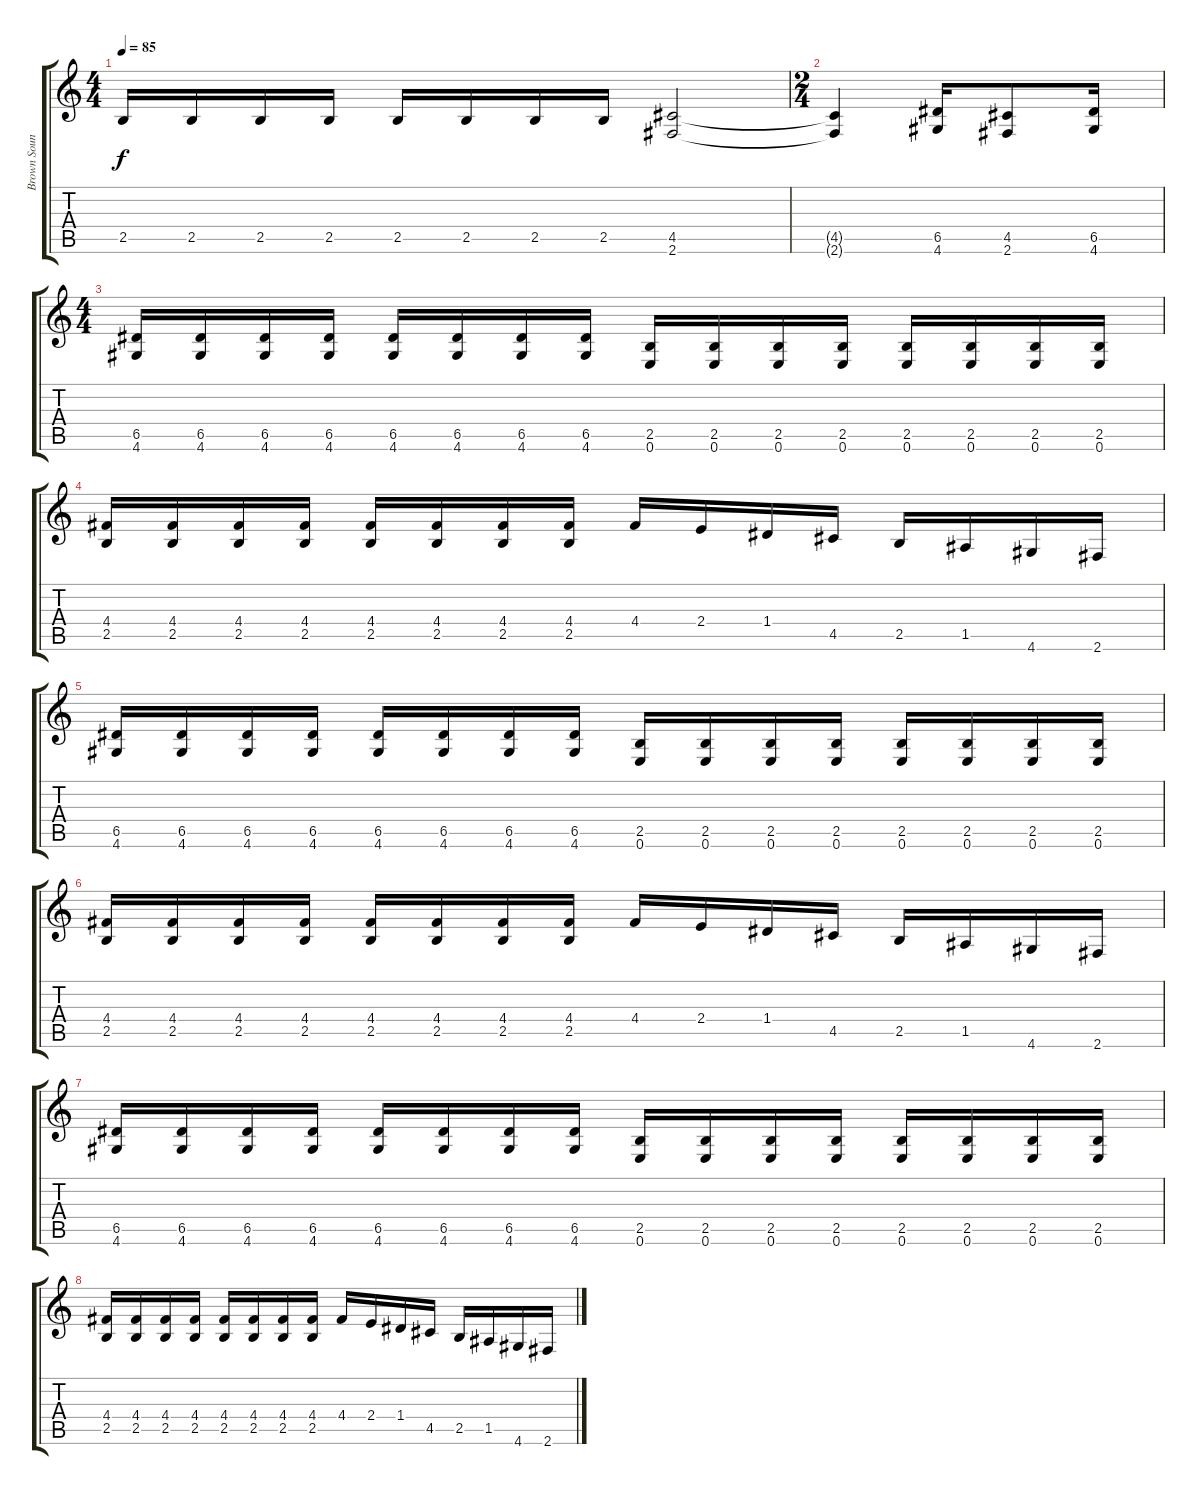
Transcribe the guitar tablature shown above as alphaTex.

\track ("Brown Sound" "Brown Soun") {instrument distortionguitar}
\staff {score tabs}
\tuning (E4 B3 G3 D3 A2 E2) {hide}
\ts (4 4)
\tempo 85
\clef g2
\ks c
2.5.16{dy f} 2.5.16 2.5.16 2.5.16 2.5.16 2.5.16 2.5.16 2.5.16 (4.5 2.6).2{instrument distortionguitar} |
\ts (2 4)
(4.5{t} 2.6{t}).4 (6.5 4.6).16 (4.5 2.6).8 (6.5 4.6).16 |
\ts (4 4)
(6.5 4.6).16 (6.5 4.6).16 (6.5 4.6).16 (6.5 4.6).16 (6.5 4.6).16 (6.5 4.6).16 (6.5 4.6).16 (6.5 4.6).16 (2.5 0.6).16 (2.5 0.6).16 (2.5 0.6).16 (2.5 0.6).16 (2.5 0.6).16 (2.5 0.6).16 (2.5 0.6).16 (2.5 0.6).16 |
(4.4 2.5).16 (4.4 2.5).16 (4.4 2.5).16 (4.4 2.5).16 (4.4 2.5).16 (4.4 2.5).16 (4.4 2.5).16 (4.4 2.5).16 4.4.16 2.4.16 1.4.16 4.5.16 2.5.16 1.5.16 4.6.16 2.6.16 |
(6.5 4.6).16 (6.5 4.6).16 (6.5 4.6).16 (6.5 4.6).16 (6.5 4.6).16 (6.5 4.6).16 (6.5 4.6).16 (6.5 4.6).16 (2.5 0.6).16 (2.5 0.6).16 (2.5 0.6).16 (2.5 0.6).16 (2.5 0.6).16 (2.5 0.6).16 (2.5 0.6).16 (2.5 0.6).16 |
(4.4 2.5).16 (4.4 2.5).16 (4.4 2.5).16 (4.4 2.5).16 (4.4 2.5).16 (4.4 2.5).16 (4.4 2.5).16 (4.4 2.5).16 4.4.16 2.4.16 1.4.16 4.5.16 2.5.16 1.5.16 4.6.16 2.6.16 |
(6.5 4.6).16 (6.5 4.6).16 (6.5 4.6).16 (6.5 4.6).16 (6.5 4.6).16 (6.5 4.6).16 (6.5 4.6).16 (6.5 4.6).16 (2.5 0.6).16 (2.5 0.6).16 (2.5 0.6).16 (2.5 0.6).16 (2.5 0.6).16 (2.5 0.6).16 (2.5 0.6).16 (2.5 0.6).16 |
(4.4 2.5).16 (4.4 2.5).16 (4.4 2.5).16 (4.4 2.5).16 (4.4 2.5).16 (4.4 2.5).16 (4.4 2.5).16 (4.4 2.5).16 4.4.16 2.4.16 1.4.16 4.5.16 2.5.16 1.5.16 4.6.16 2.6.16
